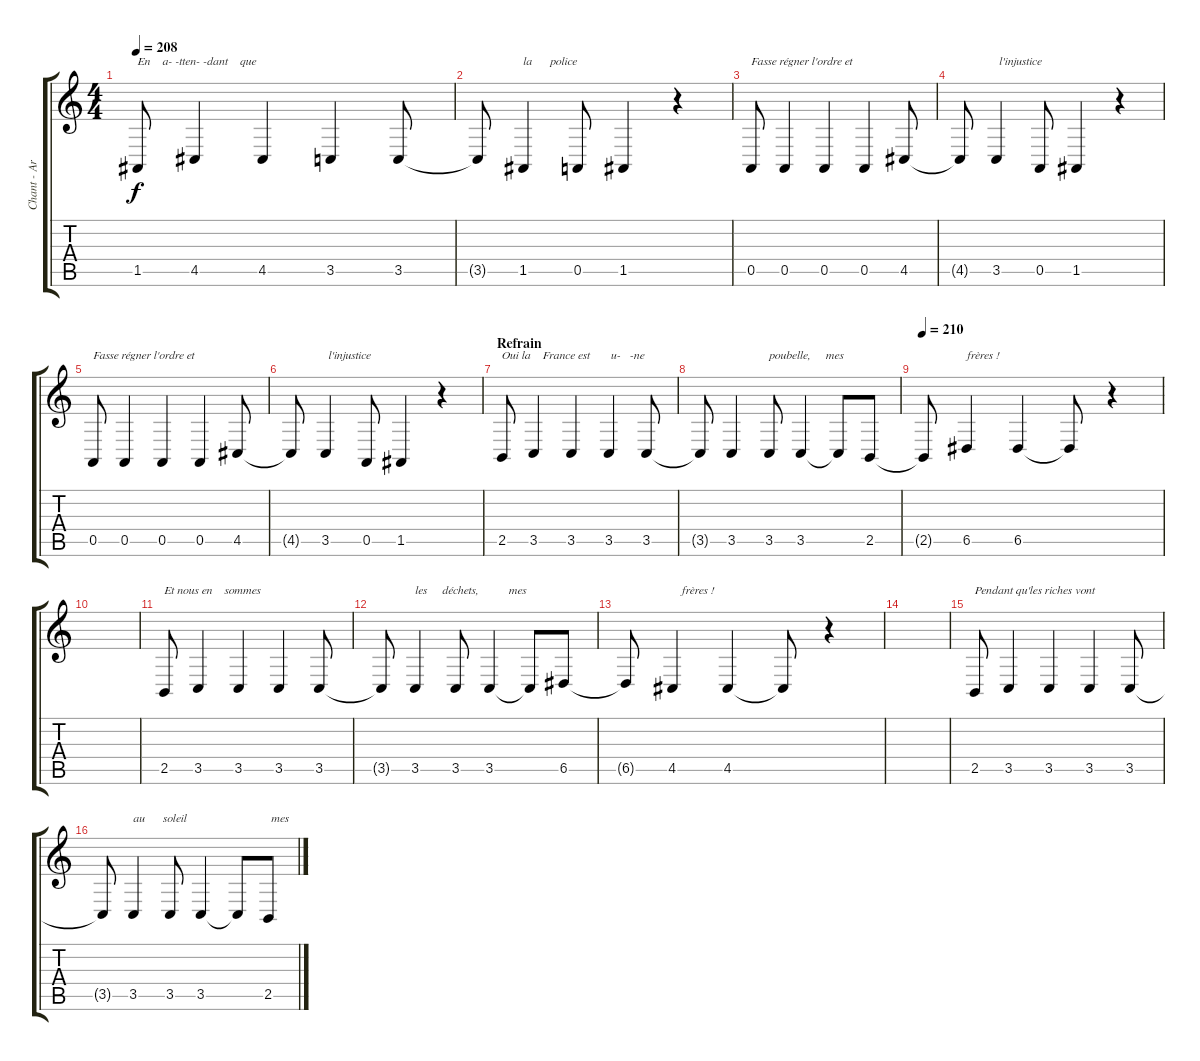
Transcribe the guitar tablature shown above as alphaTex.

\track ("Chant - Arnaud" "Chant - Ar") {instrument voiceoohs}
\staff {score tabs}
\tuning (E4 B3 G3 D3 A2 E2) {hide}
\ts (4 4)
\tempo 208
\clef g2
\ks c
1.5.8{txt "En    a- -tten- -dant    que" dy f} 4.5.4 4.5.4 3.5.4 3.5.8 |
3.5{t}.8 1.5.4{txt "la      police"} 0.5.8 1.5.4 r.4 |
0.5.8{txt "Fasse régner l'ordre et"} 0.5.4 0.5.4 0.5.4 4.5.8 |
4.5{t}.8 3.5.4{txt " l'injustice"} 0.5.8 1.5.4 r.4 |
0.5.8{txt "Fasse régner l'ordre et"} 0.5.4 0.5.4 0.5.4 4.5.8 |
4.5{t}.8 3.5.4{txt " l'injustice"} 0.5.8 1.5.4 r.4 |
\section ("" "Refrain")
2.5.8{txt "Oui la    France est       u-   -ne "} 3.5.4 3.5.4 3.5.4 3.5.8 |
3.5{t}.8 3.5.4 3.5.8{txt "poubelle,     mes "} 3.5.4 3.5{t}.8 2.5.8 |
\tempo 210
2.5{t}.8 6.5.4{txt "frères !"} 6.5.4 6.5{t}.8 r.4 |
|
2.5.8{txt "Et nous en    sommes "} 3.5.4 3.5.4 3.5.4 3.5.8 |
3.5{t}.8 3.5.4{txt "les     déchets,          mes "} 3.5.8 3.5.4 3.5{t}.8 6.5.8 |
6.5{t}.8 4.5.4{txt "   frères !"} 4.5.4 4.5{t}.8 r.4 |
|
2.5.8{txt "Pendant qu'les riches vont "} 3.5.4 3.5.4 3.5.4 3.5.8 |
3.5{t}.8 3.5.4{txt "au      soleil"} 3.5.8 3.5.4 3.5{t}.8 2.5.8{txt " mes "}
